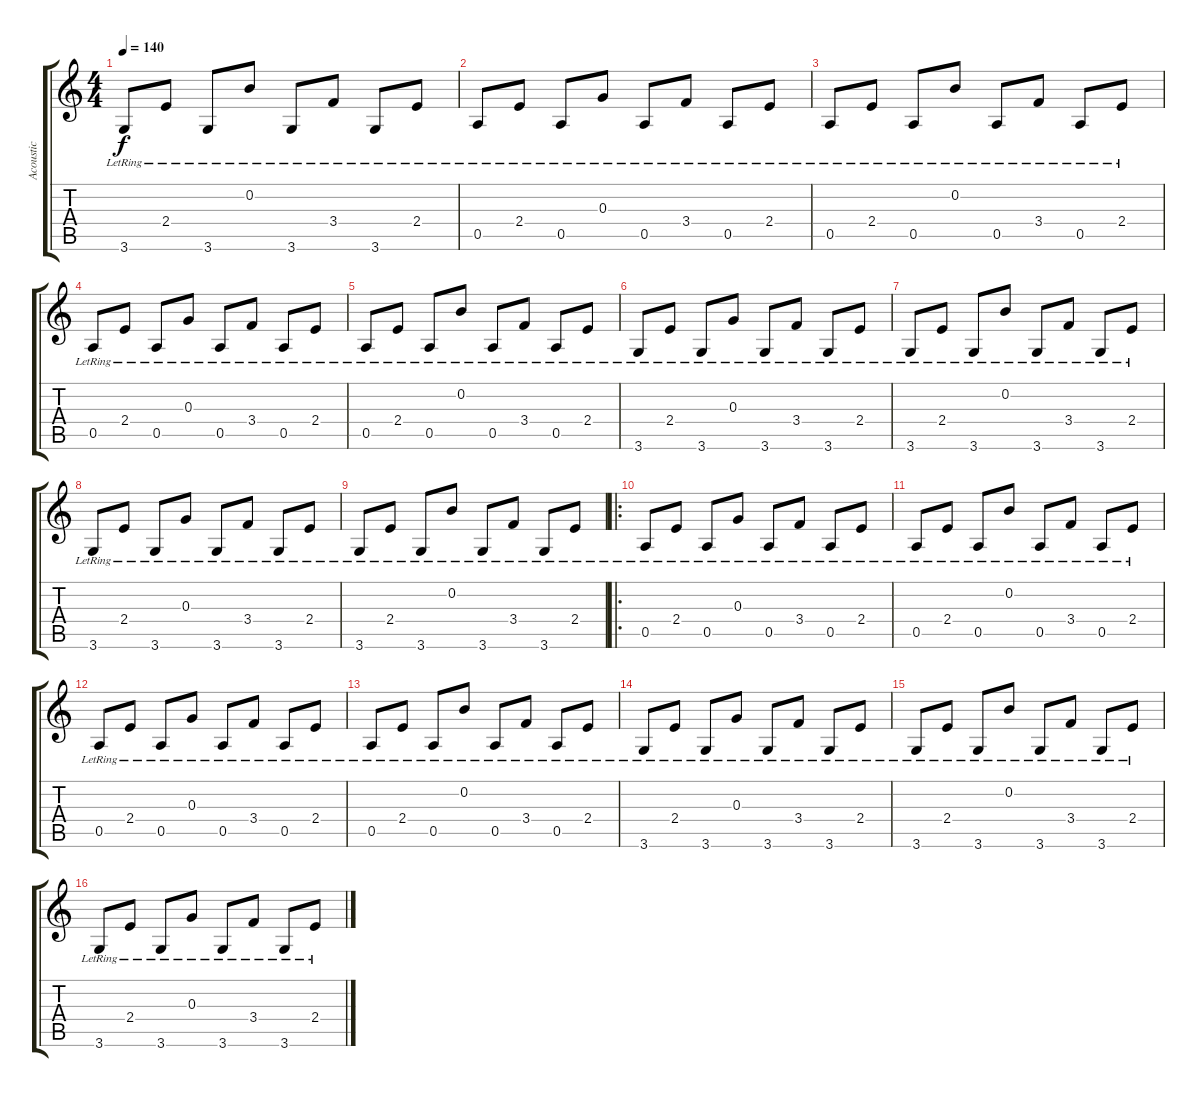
\track ("Acoustic" "Acoustic") {instrument acousticguitarsteel}
\staff {score tabs}
\tuning (E4 B3 G3 D3 A2 E2) {hide}
\ts (4 4)
\tempo 140
\clef g2
\ks c
3.6{lr}.8{dy f} 2.4{lr}.8 3.6{lr}.8 0.2{lr}.8 3.6{lr}.8 3.4{lr}.8 3.6{lr}.8 2.4{lr}.8 |
0.5{lr}.8 2.4{lr}.8 0.5{lr}.8 0.3{lr}.8 0.5{lr}.8 3.4{lr}.8 0.5{lr}.8 2.4{lr}.8 |
0.5{lr}.8 2.4{lr}.8 0.5{lr}.8 0.2{lr}.8 0.5{lr}.8 3.4{lr}.8 0.5{lr}.8 2.4{lr}.8 |
0.5{lr}.8 2.4{lr}.8 0.5{lr}.8 0.3{lr}.8 0.5{lr}.8 3.4{lr}.8 0.5{lr}.8 2.4{lr}.8 |
0.5{lr}.8 2.4{lr}.8 0.5{lr}.8 0.2{lr}.8 0.5{lr}.8 3.4{lr}.8 0.5{lr}.8 2.4{lr}.8 |
3.6{lr}.8 2.4{lr}.8 3.6{lr}.8 0.3{lr}.8 3.6{lr}.8 3.4{lr}.8 3.6{lr}.8 2.4{lr}.8 |
3.6{lr}.8 2.4{lr}.8 3.6{lr}.8 0.2{lr}.8 3.6{lr}.8 3.4{lr}.8 3.6{lr}.8 2.4{lr}.8 |
3.6{lr}.8 2.4{lr}.8 3.6{lr}.8 0.3{lr}.8 3.6{lr}.8 3.4{lr}.8 3.6{lr}.8 2.4{lr}.8 |
3.6{lr}.8 2.4{lr}.8 3.6{lr}.8 0.2{lr}.8 3.6{lr}.8 3.4{lr}.8 3.6{lr}.8 2.4{lr}.8 |
\ro
0.5{lr}.8{volume 9} 2.4{lr}.8 0.5{lr}.8 0.3{lr}.8 0.5{lr}.8 3.4{lr}.8 0.5{lr}.8 2.4{lr}.8 |
0.5{lr}.8 2.4{lr}.8 0.5{lr}.8 0.2{lr}.8 0.5{lr}.8 3.4{lr}.8 0.5{lr}.8 2.4{lr}.8 |
0.5{lr}.8 2.4{lr}.8 0.5{lr}.8 0.3{lr}.8 0.5{lr}.8 3.4{lr}.8 0.5{lr}.8 2.4{lr}.8 |
0.5{lr}.8 2.4{lr}.8 0.5{lr}.8 0.2{lr}.8 0.5{lr}.8 3.4{lr}.8 0.5{lr}.8 2.4{lr}.8 |
3.6{lr}.8 2.4{lr}.8 3.6{lr}.8 0.3{lr}.8 3.6{lr}.8 3.4{lr}.8 3.6{lr}.8 2.4{lr}.8 |
3.6{lr}.8 2.4{lr}.8 3.6{lr}.8 0.2{lr}.8 3.6{lr}.8 3.4{lr}.8 3.6{lr}.8 2.4{lr}.8 |
3.6{lr}.8 2.4{lr}.8 3.6{lr}.8 0.3{lr}.8 3.6{lr}.8 3.4{lr}.8 3.6{lr}.8 2.4{lr}.8
